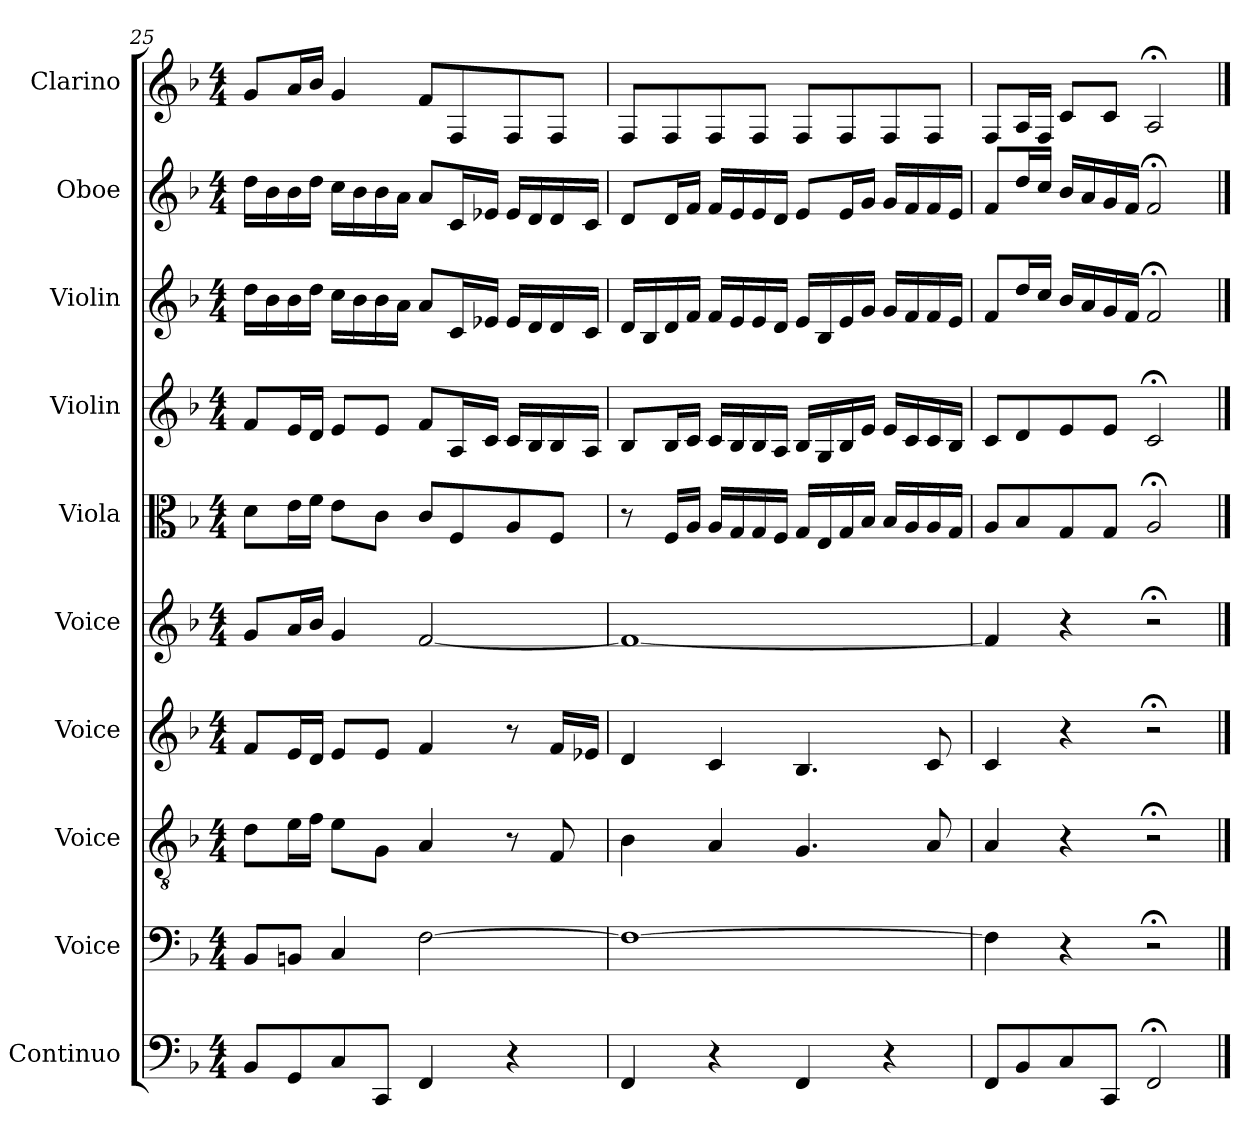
**kern	**kern	**kern	**kern	**kern	**kern	**kern	**kern	**kern	**kern
*part10	*part9	*part8	*part7	*part6	*part5	*part4	*part3	*part2	*part1
*staff10	*staff9	*staff8	*staff7	*staff6	*staff5	*staff4	*staff3	*staff2	*staff1
*I"Continuo	*I"Voice	*I"Voice	*I"Voice	*I"Voice	*I"Viola	*I"Violin	*I"Violin	*I"Oboe	*I"Clarino
*I'Cont.	*I'V	*I'V	*I'V	*I'V	*I'Vla.	*I'Vln.	*I'Vln.	*I'Ob.	*I'Clar.
*clefF4	*clefF4	*clefGv2	*clefG2	*clefG2	*clefC3	*clefG2	*clefG2	*clefG2	*clefG2
*	*	*	*	*	*	*	*	*	*ITrd1c2
*k[b-]	*k[b-]	*k[b-]	*k[b-]	*k[b-]	*k[b-]	*k[b-]	*k[b-]	*k[b-]	*k[b-e-a-]
*M4/4	*M4/4	*M4/4	*M4/4	*M4/4	*M4/4	*M4/4	*M4/4	*M4/4	*M4/4
=25	=25	=25	=25	=25	=25	=25	=25	=25	=25
8BB-L	8BB-L	8dL	8fL	8gL	8dL	8fL	16ddLL	16ddLL	8fL
.	.	.	.	.	.	.	16b-	16b-	.
8GG	8BBnJ	16eL	16eL	16aL	16eL	16eL	16b-	16b-	16gL
.	.	16fJJ	16dJJ	16b-JJ	16fJJ	16dJJ	16ddJJ	16ddJJ	16a-JJ
8C	4C	8eL	8eL	4g	8eL	8eL	16ccLL	16ccLL	4f
.	.	.	.	.	.	.	16b-	16b-	.
8CCJ	.	8GJ	8eJ	.	8cJ	8eJ	16b-	16b-	.
.	.	.	.	.	.	.	16aJJ	16aJJ	.
4FF	[2F	4A	4f	[2f	8cL	8fL	8aL	8aL	8e-L
.	.	.	.	.	8F	16AL	16cL	16cL	8E-
.	.	.	.	.	.	16cJJ	16e-XJJ	16e-XJJ	.
4r	.	8r	8r	.	8A	16cLL	16e-LL	16e-LL	8E-
.	.	.	.	.	.	16B-	16d	16d	.
.	.	8F	16fLL	.	8FJ	16B-	16d	16d	8E-J
.	.	.	16e-XJJ	.	.	16AJJ	16cJJ	16cJJ	.
=26	=26	=26	=26	=26	=26	=26	=26	=26	=26
4FF	1F_	4B-	4d	1f_	8r	8B-L	16dLL	8dL	8E-L
.	.	.	.	.	.	.	16B-	.	.
.	.	.	.	.	16FLL	16B-L	16d	16dL	8E-
.	.	.	.	.	16AJJ	16cJJ	16fJJ	16fJJ	.
4r	.	4A	4c	.	16ALL	16cLL	16fLL	16fLL	8E-
.	.	.	.	.	16G	16B-	16e	16e	.
.	.	.	.	.	16G	16B-	16e	16e	8E-J
.	.	.	.	.	16FJJ	16AJJ	16dJJ	16dJJ	.
4FF	.	4.G	4.B-	.	16GLL	16B-LL	16eLL	8eL	8E-L
.	.	.	.	.	16E	16G	16B-	.	.
.	.	.	.	.	16G	16B-	16e	16eL	8E-
.	.	.	.	.	16B-JJ	16eJJ	16gJJ	16gJJ	.
4r	.	.	.	.	16B-LL	16eLL	16gLL	16gLL	8E-
.	.	.	.	.	16A	16c	16f	16f	.
.	.	8A	8c	.	16A	16c	16f	16f	8E-J
.	.	.	.	.	16GJJ	16B-JJ	16eJJ	16eJJ	.
=27	=27	=27	=27	=27	=27	=27	=27	=27	=27
8FFL	4F]	4A	4c	4f]	8AL	8cL	8fL	8fL	8E-L
8BB-	.	.	.	.	8B-	8d	16ddL	16ddL	16GL
.	.	.	.	.	.	.	16ccJJ	16ccJJ	16E-JJ
8C	4r	4r	4r	4r	8G	8e	16b-LL	16b-LL	8B-L
.	.	.	.	.	.	.	16a	16a	.
8CCJ	.	.	.	.	8GJ	8eJ	16g	16g	8B-J
.	.	.	.	.	.	.	16fJJ	16fJJ	.
2FF;<	2r;<	2r;<	2r;<	2r;<	2A;<	2c;<	2f;<	2f;<	2G;<
==	==	==	==	==	==	==	==	==	==
*-	*-	*-	*-	*-	*-	*-	*-	*-	*-
